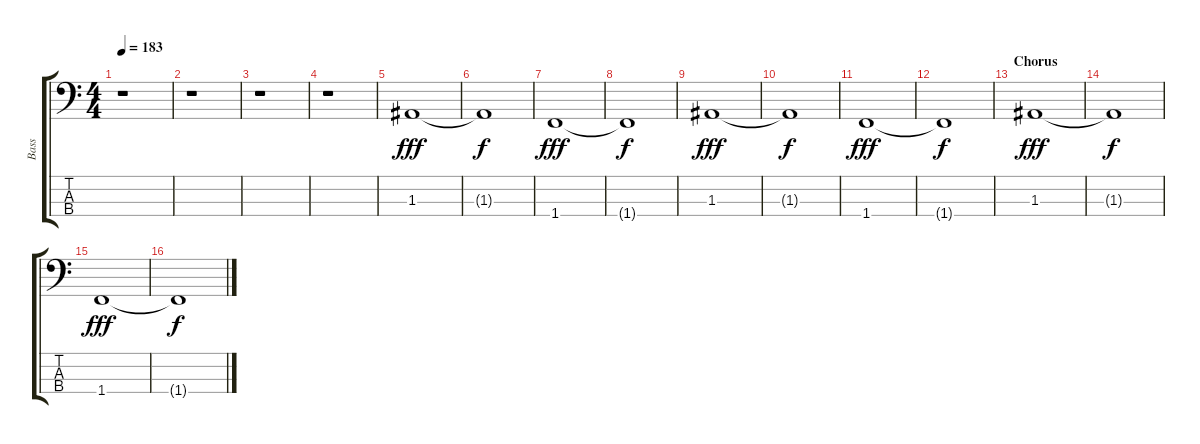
\track ("Bass" "Bass") {instrument fretlessbass}
\staff {score tabs}
\tuning (G2 D2 A1 E1) {hide}
\ts (4 4)
\tempo 183
\clef f4
\ks c
r.1{dy fff} |
r.1 |
r.1 |
r.1 |
1.3.1 |
1.3{t}.1{dy f} |
1.4.1{dy fff} |
1.4{t}.1{dy f} |
1.3.1{dy fff} |
1.3{t}.1{dy f} |
1.4.1{dy fff} |
1.4{t}.1{dy f} |
\section ("" "Chorus")
1.3.1{dy fff} |
1.3{t}.1{dy f} |
1.4.1{dy fff} |
1.4{t}.1{dy f}
